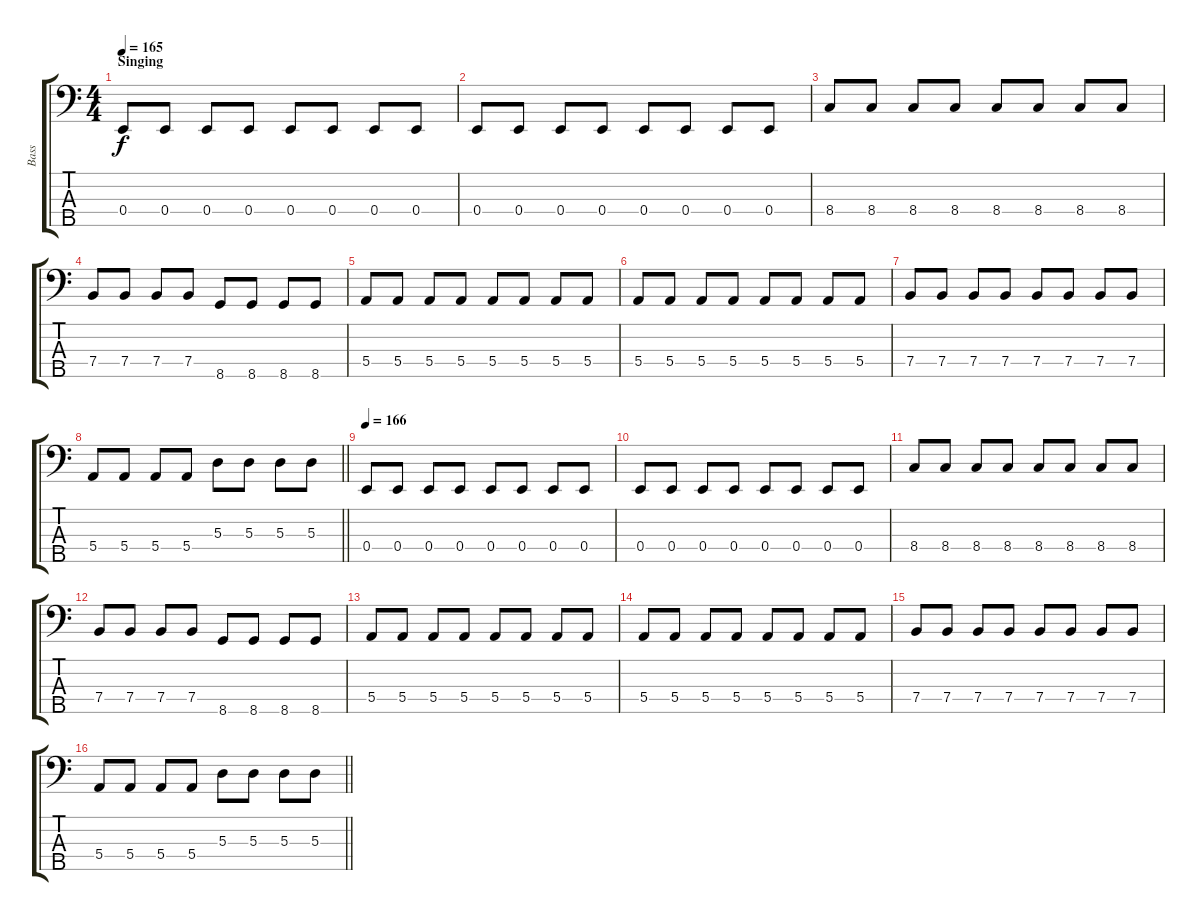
\track ("Bass" "Bass") {instrument electricbassfinger}
\staff {score tabs}
\tuning (G2 D2 A1 E1 B0) {hide}
\ts (4 4)
\section ("" "Singing")
\tempo 165
\clef f4
\ks c
0.4.8{dy f} 0.4.8 0.4.8 0.4.8 0.4.8 0.4.8 0.4.8 0.4.8 |
0.4.8 0.4.8 0.4.8 0.4.8 0.4.8 0.4.8 0.4.8 0.4.8 |
8.4.8 8.4.8 8.4.8 8.4.8 8.4.8 8.4.8 8.4.8 8.4.8 |
7.4.8 7.4.8 7.4.8 7.4.8 8.5.8 8.5.8 8.5.8 8.5.8 |
5.4.8 5.4.8 5.4.8 5.4.8 5.4.8 5.4.8 5.4.8 5.4.8 |
5.4.8 5.4.8 5.4.8 5.4.8 5.4.8 5.4.8 5.4.8 5.4.8 |
7.4.8 7.4.8 7.4.8 7.4.8 7.4.8 7.4.8 7.4.8 7.4.8 |
\barLineRight lightlight
5.4.8 5.4.8 5.4.8 5.4.8 5.3.8 5.3.8 5.3.8 5.3.8 |
\section ("" "")
\tempo 166
0.4.8 0.4.8 0.4.8 0.4.8 0.4.8 0.4.8 0.4.8 0.4.8 |
0.4.8 0.4.8 0.4.8 0.4.8 0.4.8 0.4.8 0.4.8 0.4.8 |
8.4.8 8.4.8 8.4.8 8.4.8 8.4.8 8.4.8 8.4.8 8.4.8 |
7.4.8 7.4.8 7.4.8 7.4.8 8.5.8 8.5.8 8.5.8 8.5.8 |
5.4.8 5.4.8 5.4.8 5.4.8 5.4.8 5.4.8 5.4.8 5.4.8 |
5.4.8 5.4.8 5.4.8 5.4.8 5.4.8 5.4.8 5.4.8 5.4.8 |
7.4.8 7.4.8 7.4.8 7.4.8 7.4.8 7.4.8 7.4.8 7.4.8 |
\barLineRight lightlight
5.4.8 5.4.8 5.4.8 5.4.8 5.3.8 5.3.8 5.3.8 5.3.8
